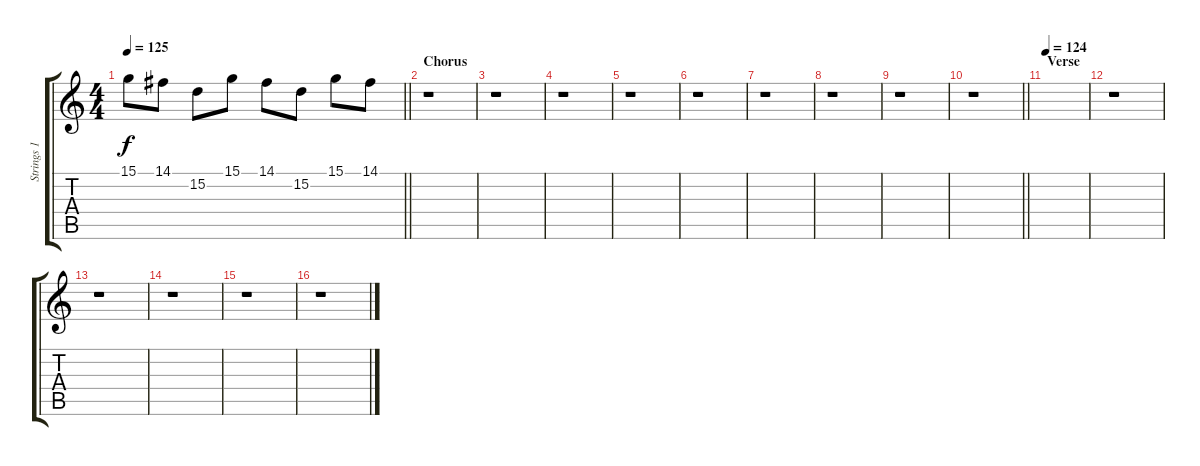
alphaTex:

\track ("Strings 1" "Strings 1") {instrument stringensemble1}
\staff {score tabs}
\tuning (E4 B3 G3 D3 A2 E2) {hide}
\ts (4 4)
\tempo 125
\clef g2
\barLineRight lightlight
\ks c
15.1.8{dy f} 14.1.8 15.2.8 15.1.8 14.1.8 15.2.8 15.1.8 14.1.8 |
\section ("" "Chorus")
r.1 |
r.1 |
r.1 |
r.1 |
r.1 |
r.1 |
r.1 |
r.1 |
\barLineRight lightlight
r.1 |
\section ("" "Verse")
\tempo 124
|
r.1 |
r.1 |
r.1 |
r.1 |
r.1
